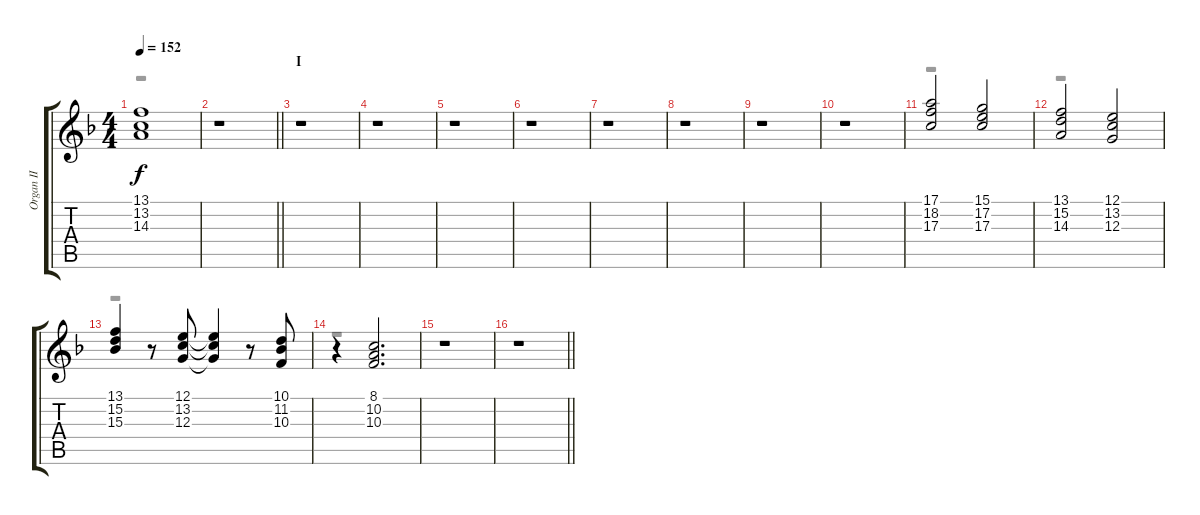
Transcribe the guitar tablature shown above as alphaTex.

\track ("Organ II" "Organ II") {instrument drawbarorgan}
\staff {score tabs}
\tuning (E4 B3 G3 D3 A2 E2) {hide}
\voice
\ts (4 4)
\tempo 152
\clef g2
\ks f
(13.1 13.2 14.3).1{dy f} |
\barLineRight lightlight
r.1 |
\section ("" "I")
r.1 |
r.1 |
r.1 |
r.1 |
r.1 |
r.1 |
r.1 |
r.1 |
(17.1 18.2 17.3).2 (15.1 17.2 17.3).2 |
(13.1 15.2 14.3).2 (12.1 13.2 12.3).2 |
(13.1 15.2 15.3).4 r.8 (12.1 13.2 12.3).8 (12.1{t} 13.2{t} 12.3{t}).4 r.8 (10.1 11.2 10.3).8 |
r.4 (8.1 10.2 10.3).2{d} |
r.1 |
\barLineRight lightlight
r.1
\voice
\clef g2
\ottava regular
\simile none
\ks f
r.1{dy f} |
\barLineRight lightlight
r.1 |
r.1 |
r.1 |
r.1 |
r.1 |
r.1 |
r.1 |
r.1 |
r.1 |
r.1 |
r.1 |
r.1 |
r.1 |
r.1 |
\barLineRight lightlight
r.1
